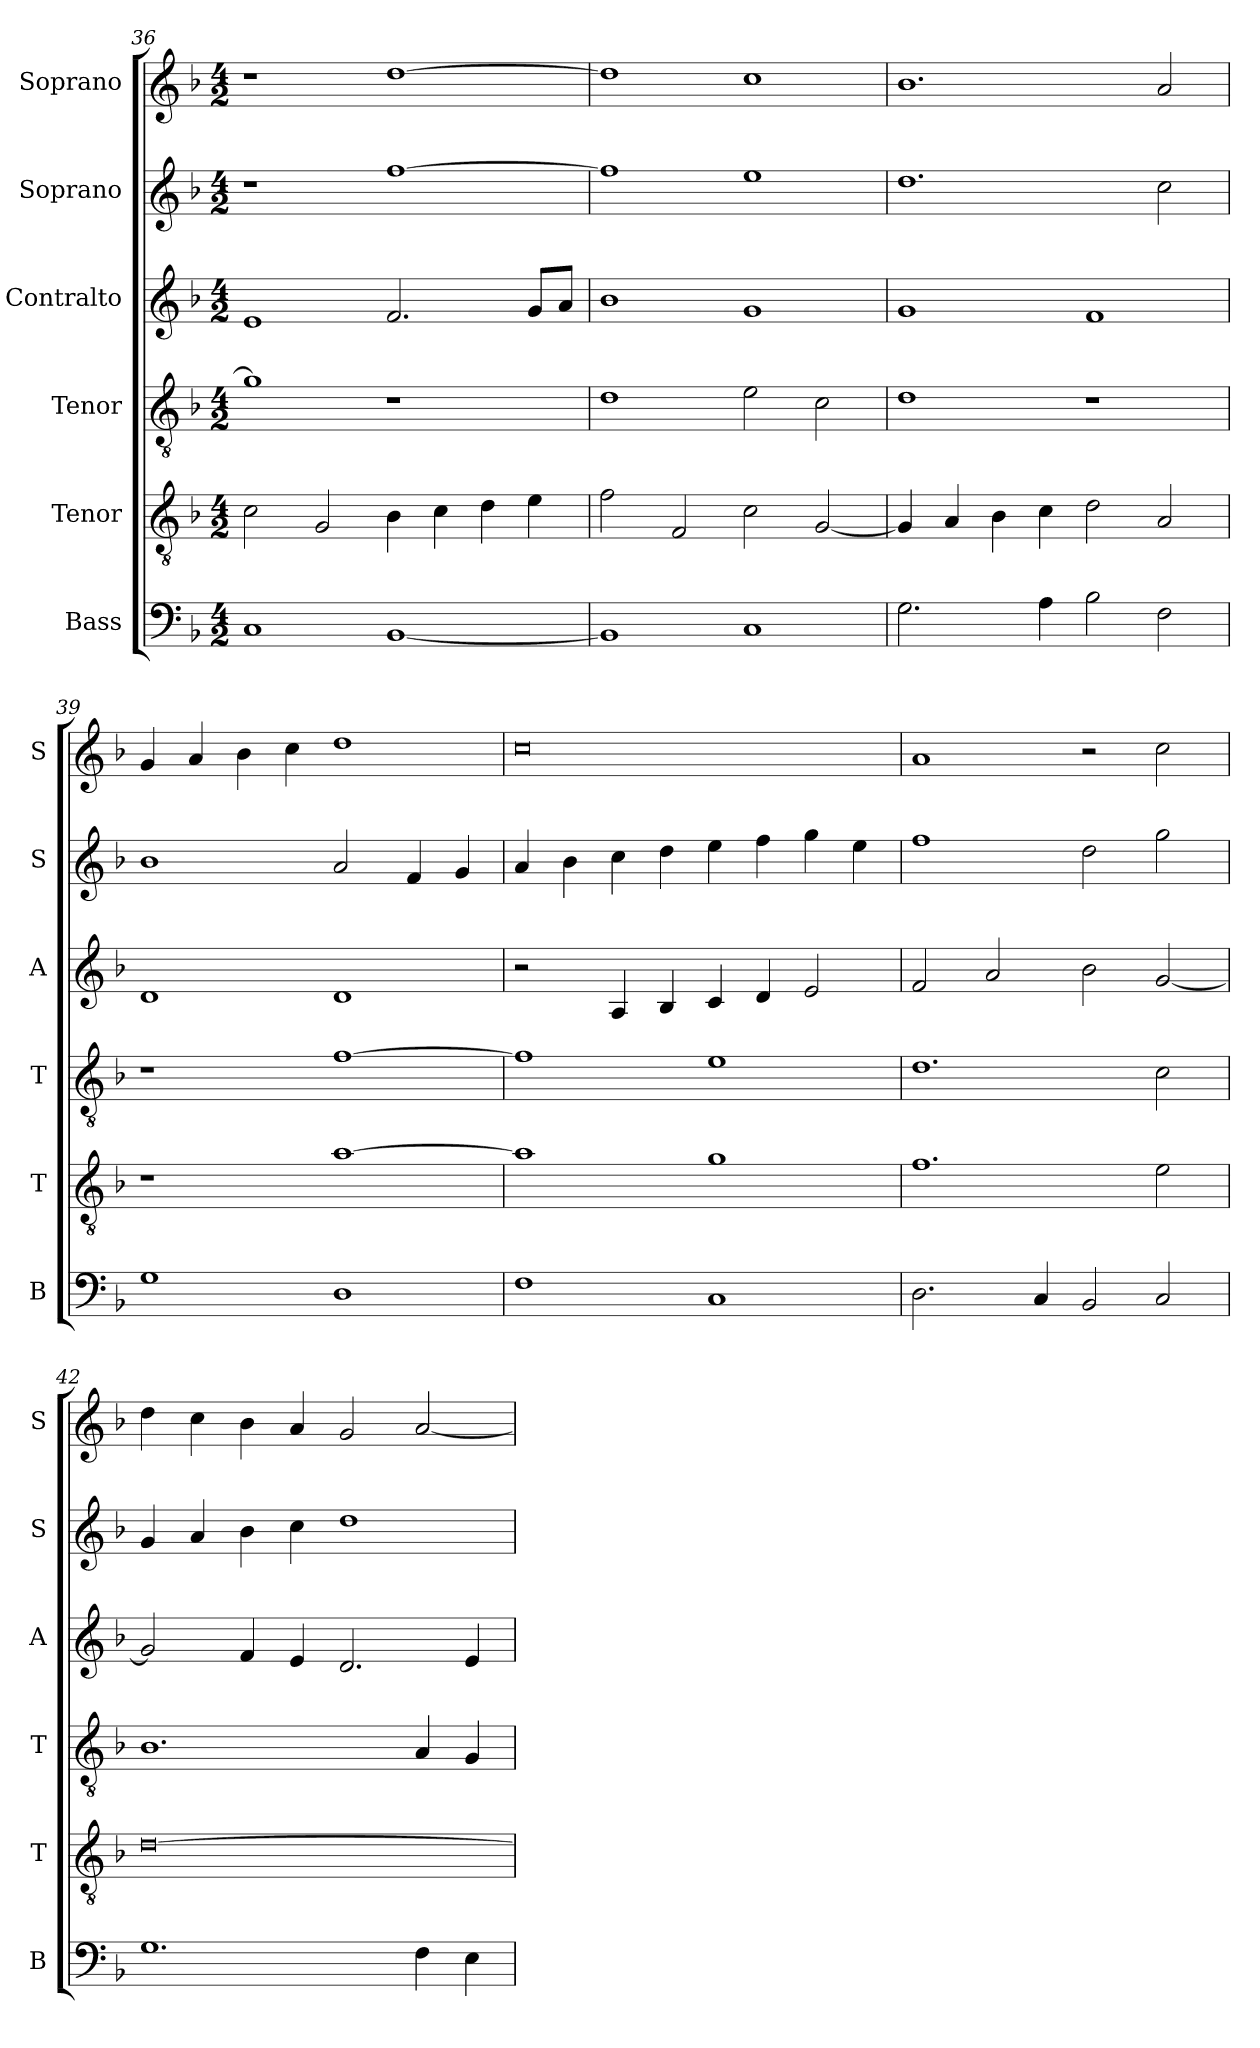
**kern	**kern	**kern	**kern	**kern	**kern
*part6	*part5	*part4	*part3	*part2	*part1
*staff6	*staff5	*staff4	*staff3	*staff2	*staff1
*I"Bass	*I"Tenor	*I"Tenor	*I"Contralto	*I"Soprano	*I"Soprano
*I'B	*I'T	*I'T	*I'A	*I'S	*I'S
*clefF4	*clefGv2	*clefGv2	*clefG2	*clefG2	*clefG2
*k[b-]	*k[b-]	*k[b-]	*k[b-]	*k[b-]	*k[b-]
*G:dor	*G:dor	*G:dor	*G:dor	*G:dor	*G:dor
*M4/2	*M4/2	*M4/2	*M4/2	*M4/2	*M4/2
=36	=36	=36	=36	=36	=36
1C	2c	1g]	1e	1r	1r
.	2G	.	.	.	.
[1BB-	4B-	1r	2.f	[1ff	[1dd
.	4c	.	.	.	.
.	4d	.	.	.	.
.	4e	.	8g/L	.	.
.	.	.	8a/J	.	.
=37	=37	=37	=37	=37	=37
1BB-]	2f	1d	1b-	1ff]	1dd]
.	2F	.	.	.	.
1C	2c	2e	1g	1ee	1cc
.	[2G	2c	.	.	.
=38	=38	=38	=38	=38	=38
2.G	4G]	1d	1g	1.dd	1.b-
.	4A	.	.	.	.
.	4B-	.	.	.	.
4A	4c	.	.	.	.
2B-	2d	1r	1f	.	.
2F	2A	.	.	2cc	2a
=39	=39	=39	=39	=39	=39
1G	1r	1r	1d	1b-	4g
.	.	.	.	.	4a
.	.	.	.	.	4b-
.	.	.	.	.	4cc
1D	[1a	[1f	1d	2a	1dd
.	.	.	.	4f	.
.	.	.	.	4g	.
=40	=40	=40	=40	=40	=40
1F	1a]	1f]	2r	4a	0cc
.	.	.	.	4b-	.
.	.	.	4A	4cc	.
.	.	.	4B-	4dd	.
1C	1g	1e	4c	4ee	.
.	.	.	4d	4ff	.
.	.	.	2e	4gg	.
.	.	.	.	4ee	.
=41	=41	=41	=41	=41	=41
2.D	1.f	1.d	2f	1ff	1a
.	.	.	2a	.	.
4C	.	.	.	.	.
2BB-	.	.	2b-	2dd	2r
2C	2e	2c	[2g	2gg	2cc
=42	=42	=42	=42	=42	=42
1.G	[0d	1.B-	2g]	4g	4dd
.	.	.	.	4a	4cc
.	.	.	4f	4b-	4b-
.	.	.	4e	4cc	4a
.	.	.	2.d	1dd	2g
4F	.	4A	.	.	[2a
4E	.	4G	4e	.	.
=	=	=	=	=	=
*-	*-	*-	*-	*-	*-
